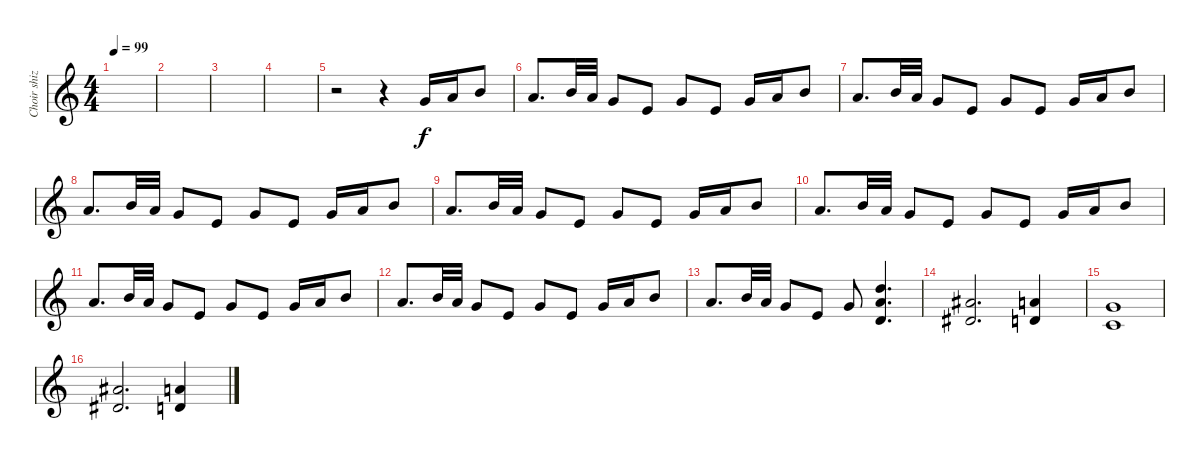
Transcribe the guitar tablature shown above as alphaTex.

\track ("Choir shiz" "Choir shiz") {instrument choiraahs}
\staff {score}
\tuning (E4 C4 G3 C3 G2 C2) {hide}
\ts (4 4)
\tempo 99
\clef g2
\ks c
|
|
|
|
r.2 r.4 12.3.16 14.3.16 16.3.8 |
14.3.8{d} 16.3.32 14.3.32 12.3.8 16.4.8 12.3.8 16.4.8 12.3.16 14.3.16 16.3.8 |
14.3.8{d} 16.3.32 14.3.32 12.3.8 16.4.8 12.3.8 16.4.8 12.3.16 14.3.16 16.3.8 |
14.3.8{d} 16.3.32 14.3.32 12.3.8 16.4.8 12.3.8 16.4.8 12.3.16 14.3.16 16.3.8 |
14.3.8{d} 16.3.32 14.3.32 12.3.8 16.4.8 12.3.8 16.4.8 12.3.16 14.3.16 16.3.8 |
14.3.8{d} 16.3.32 14.3.32 12.3.8 16.4.8 12.3.8 16.4.8 12.3.16 14.3.16 16.3.8 |
14.3.8{d} 16.3.32 14.3.32 12.3.8 16.4.8 12.3.8 16.4.8 12.3.16 14.3.16 16.3.8 |
14.3.8{d} 16.3.32 14.3.32 12.3.8 16.4.8 12.3.8 16.4.8 12.3.16 14.3.16 16.3.8 |
14.3.8{d} 16.3.32 14.3.32 12.3.8 16.4.8 12.3.8 (14.2 14.3 14.4).4{d} |
(15.3 15.4).2{d} (14.3 14.4).4 |
(12.3 12.4).1 |
(15.3 15.4).2{d} (14.3 14.4).4
